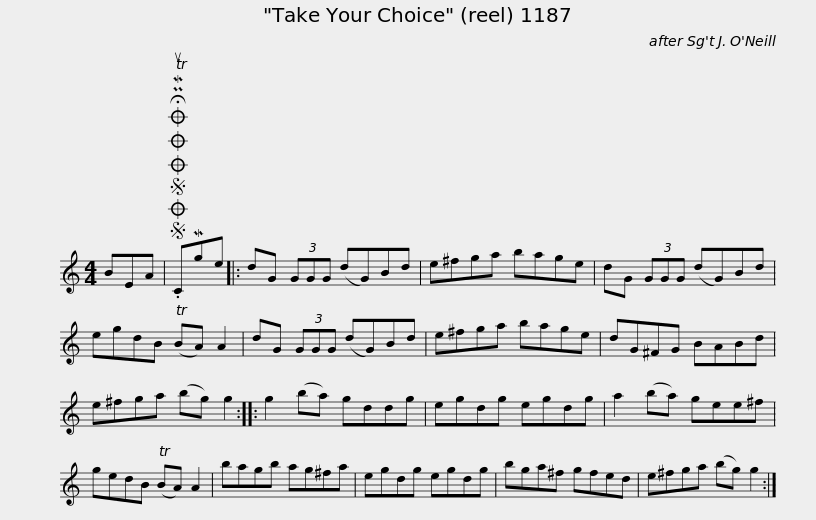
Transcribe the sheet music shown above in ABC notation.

X:1
L:1/8
M:4/4
I:linebreak $
K:C
V:1 treble
V:1
 BEA |SOSOOO .!fermata!PMTuCMge |: dG (3GGG (dG)Bd | e^fga bage | dG (3GGG (dG)Bd | %5
 egdB (TBA) A2 |$ dG (3GGG (dG)Bd | e^fga bage | dG^FG BABd | e^fga (bg) g2 :: %10
 g2 (ba) gddg |$ egdg egdg | a2 (ba) gee^f | gedB (TBA) A2 | bagb ag^fa | %15
 egdg egdg |$ bga^f gfed | e^fga (bg) g2 :| %18
